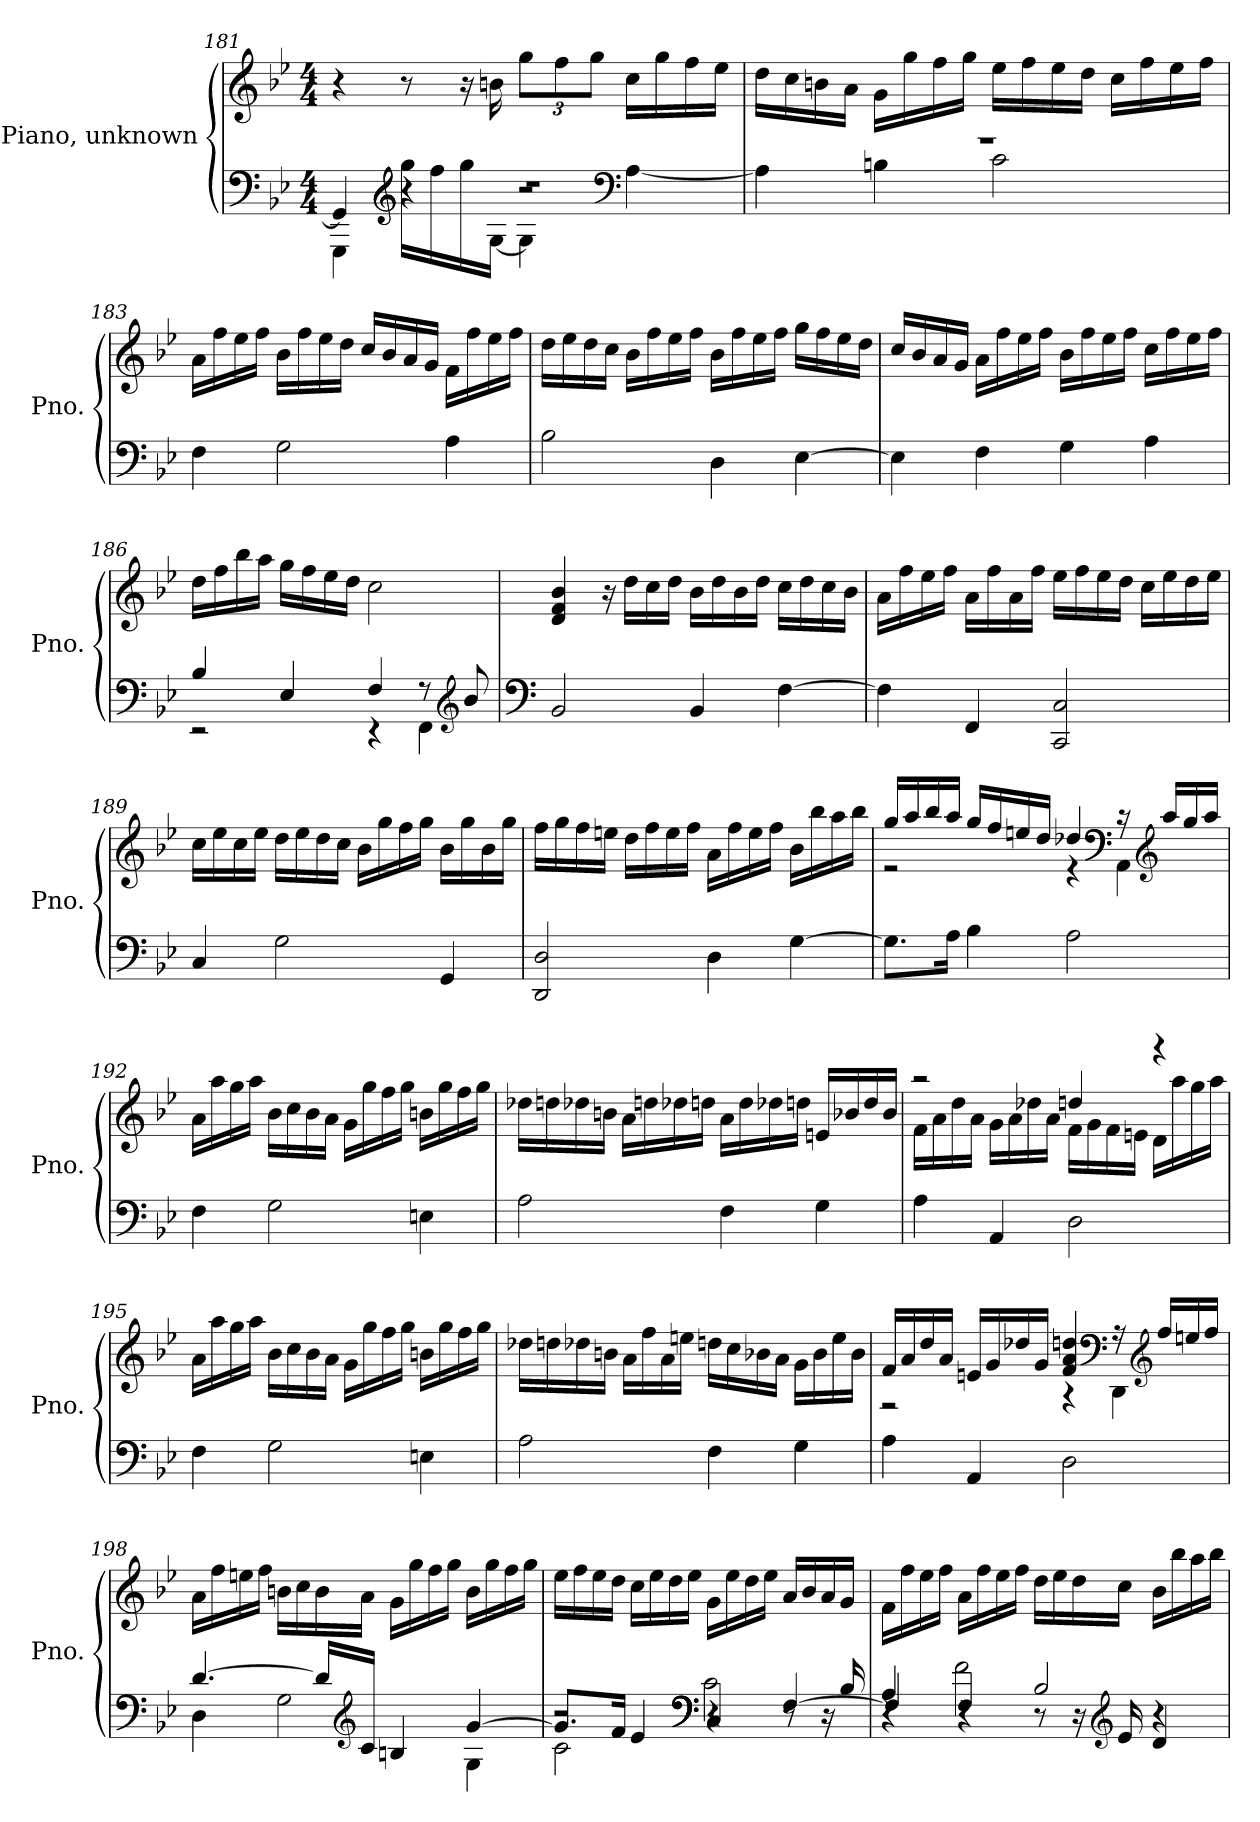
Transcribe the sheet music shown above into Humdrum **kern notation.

**kern	**kern
*part1	*part1
*staff2	*staff1
*I"Piano, unknown	*
*I'Pno.	*
!!LO:LB:g=z
*clefF4	*clefG2
*k[b-e-]	*k[b-e-]
*M4/4	*M4/4
=181	=181
*^	*
*	*^	*
1r	4GGG\	4GG/]	4r
*clefG2	*	*	*
.	16gg\LL	4r	8r
.	16ff\	.	.
.	16gg\	.	16r
.	[16G\JJ	.	16bn\
*	*	*	*Xbrackettup
.	4G\]	2r	12gg\L
.	.	.	12ff\
.	.	.	12gg\J
*clefF4	*	*	*
.	[4A\	.	16cc\LL
.	.	.	16gg\
.	.	.	16ff\
.	.	.	16ee-\JJ
*	*v	*v	*
=182	=182	=182
1r	4A\]	16dd\LL
.	.	16cc\
.	.	16bn\
.	.	16a\JJ
.	4Bn\	16g\LL
.	.	16gg\
.	.	16ff\
.	.	16gg\JJ
.	2c\	16ee-\LL
.	.	16ff\
.	.	16ee-\
.	.	16dd\JJ
.	.	16cc\LL
.	.	16ff\
.	.	16ee-\
.	.	16ff\JJ
*v	*v	*
!!LO:LB:g=z
=183	=183
4F\	16a\LL
.	16ff\
.	16ee-\
.	16ff\JJ
2G\	16b-\LL
.	16ff\
.	16ee-\
.	16dd\JJ
.	16cc/LL
.	16b-/
.	16a/
.	16g/JJ
4A\	16f\LL
.	16ff\
.	16ee-\
.	16ff\JJ
=184	=184
2B-\	16dd\LL
.	16ee-\
.	16dd\
.	16cc\JJ
.	16b-\LL
.	16ff\
.	16ee-\
.	16ff\JJ
4D\	16b-\LL
.	16ff\
.	16ee-\
.	16ff\JJ
[4E-\	16gg\LL
.	16ff\
.	16ee-\
.	16dd\JJ
!!LO:PB:g=z
=185	=185
4E-\]	16cc/LL
.	16b-/
.	16a/
.	16g/JJ
4F\	16a\LL
.	16ff\
.	16ee-\
.	16ff\JJ
4G\	16b-\LL
.	16ff\
.	16ee-\
.	16ff\JJ
4A\	16cc\LL
.	16ff\
.	16ee-\
.	16ff\JJ
=186	=186
*^	*
4B-/	2r	16dd\LL
.	.	16ff\
.	.	16bb-\
.	.	16aa\JJ
4E-/	.	16gg\LL
.	.	16ff\
.	.	16ee-\
.	.	16dd\JJ
4F/	4r	2cc\
8r	4FF\	.
*clefG2	*	*
8b-/	.	.
*v	*v	*
=187	=187
*clefF4	*
2BB-/	4d/ 4f/ 4b-/
.	16r
.	16dd\LL
.	16cc\
.	16dd\JJ
4BB-/	16b-\LL
.	16dd\
.	16b-\
.	16dd\JJ
[4F\	16cc\LL
.	16dd\
.	16cc\
.	16b-\JJ
!!LO:LB:g=z
=188	=188
4F\]	16a\LL
.	16ff\
.	16ee-\
.	16ff\JJ
4FF/	16a\LL
.	16ff\
.	16a\
.	16ff\JJ
2CC/ 2C/	16ee-\LL
.	16ff\
.	16ee-\
.	16dd\JJ
.	16cc\LL
.	16ee-\
.	16dd\
.	16ee-\JJ
=189	=189
4C/	16cc\LL
.	16ee-\
.	16cc\
.	16ee-\JJ
2G\	16dd\LL
.	16ee-\
.	16dd\
.	16cc\JJ
.	16b-\LL
.	16gg\
.	16ff\
.	16gg\JJ
4GG/	16b-\LL
.	16gg\
.	16b-\
.	16gg\JJ
!!LO:LB:g=z
=190	=190
2DD/ 2D/	16ff\LL
.	16gg\
.	16ff\
.	16een\JJ
.	16dd\LL
.	16ff\
.	16ee\
.	16ff\JJ
4D\	16a\LL
.	16ff\
.	16ee\
.	16ff\JJ
[4G\	16b-\LL
.	16bb-\
.	16aa\
.	16bb-\JJ
=191	=191
*	*^
8.G\L]	16gg/LL	2r
.	16aa/	.
.	16bb-/	.
16A\Jk	16aa/JJ	.
4B-\	16gg/LL	.
.	16ff/	.
.	16een/	.
.	16dd/JJ	.
2A\	4dd-X/	4r
*	*clefF4	*
.	16r	4AA\
*	*clefG2	*
.	16aa/LL	.
.	16gg/	.
.	16aa/JJ	.
*	*v	*v
!!LO:LB:g=z
=192	=192
4F\	16a\LL
.	16aa\
.	16gg\
.	16aa\JJ
2G\	16b-\LL
.	16cc\
.	16b-\
.	16a\JJ
.	16g\LL
.	16gg\
.	16ff\
.	16gg\JJ
4En\	16bn\LL
.	16gg\
.	16ff\
.	16gg\JJ
=193	=193
2A\	16dd-X\LL
.	16ddn\
.	16dd-X\
.	16bn\JJ
.	16a\LL
.	16ddn\
.	16dd-X\
.	16ddn\JJ
4F\	16a\LL
.	16dd\
.	16dd-X\
.	16ddn\JJ
4G\	16en/LL
.	16b-X/
.	16dd/
.	16b-/JJ
!!LO:LB:g=z
=194	=194
*	*^
4A\	2r	16f\LL
.	.	16a\
.	.	16dd\
.	.	16a\JJ
4AA/	.	16g\LL
.	.	16a\
.	.	16dd-X\
.	.	16a\JJ
2D\	4ddn/	16f\LL
.	.	16g\
.	.	16f\
.	.	16en\JJ
.	4r	16d\LL
.	.	16aa\
.	.	16gg\
.	.	16aa\JJ
*	*v	*v
=195	=195
4F\	16a\LL
.	16aa\
.	16gg\
.	16aa\JJ
2G\	16b-\LL
.	16cc\
.	16b-\
.	16a\JJ
.	16g\LL
.	16gg\
.	16ff\
.	16gg\JJ
4En\	16bn\LL
.	16gg\
.	16ff\
.	16gg\JJ
!!LO:LB:g=z
=196	=196
2A\	16dd-X\LL
.	16ddn\
.	16dd-X\
.	16bn\JJ
.	16a\LL
.	16ff\
.	16a\
.	16een\JJ
4F\	16ddn\LL
.	16cc\
.	16b-X\
.	16a\JJ
4G\	16g\LL
.	16b-\
.	16ee\
.	16b-\JJ
=197	=197
*	*^
4A\	16f/LL	2r
.	16a/	.
.	16dd/	.
.	16a/JJ	.
4AA/	16en/LL	.
.	16g/	.
.	16dd-X/	.
.	16g/JJ	.
2D\	4f/ 4a/ 4ddn/	4r
*	*clefF4	*
.	16r	4DD\
*	*clefG2	*
.	16ff/LL	.
.	16een/	.
.	16ff/JJ	.
*	*v	*v
!!LO:PB:g=z
=198	=198
*^	*
[4.d/	4D\	16a\LL
.	.	16ff\
.	.	16een\
.	.	16ff\JJ
.	2G\	16bn\LL
.	.	16cc\
16d/LL]	.	16b\
*clefG2	*	*
16c/JJ	.	16a\JJ
4Bn/	.	16g\LL
.	.	16gg\
.	.	16ff\
.	.	16gg\JJ
[4g/	4G\	16b\LL
.	.	16gg\
.	.	16ff\
.	.	16gg\JJ
=199	=199	=199
*	*^	*
8.g/L]	2c\	2r	16ee-\LL
.	.	.	16ff\
.	.	.	16ee-\
16f/Jk	.	.	16dd\JJ
4e-/	.	.	16cc\LL
.	.	.	16ee-\
.	.	.	16dd\
.	.	.	16ee-\JJ
*clefF4	*	*	*
4C/	2c\	4r	16g\LL
.	.	.	16ee-\
.	.	.	16dd\
.	.	.	16ee-\JJ
8r	.	[4F/	16a/LL
.	.	.	16b-/
16r	.	.	16a/
16B-/	.	.	16g/JJ
!!LO:LB:g=z
=200	=200	=200	=200
4A/	4r	4F/]	16f\LL
.	.	.	16ff\
.	.	.	16ee-\
.	.	.	16ff\JJ
4F/	2f\	4r	16a\LL
.	.	.	16ff\
.	.	.	16ee-\
.	.	.	16ff\JJ
8r	.	2B-/	16dd\LL
.	.	.	16ee-\
16r	.	.	16dd\
*clefG2	*	*	*
16e-/	.	.	16cc\JJ
4d/	4r	.	16b-\LL
.	.	.	16bb-\
.	.	.	16aa\
.	.	.	16bb-\JJ
*v	*v	*v	*
=	=
*-	*-
